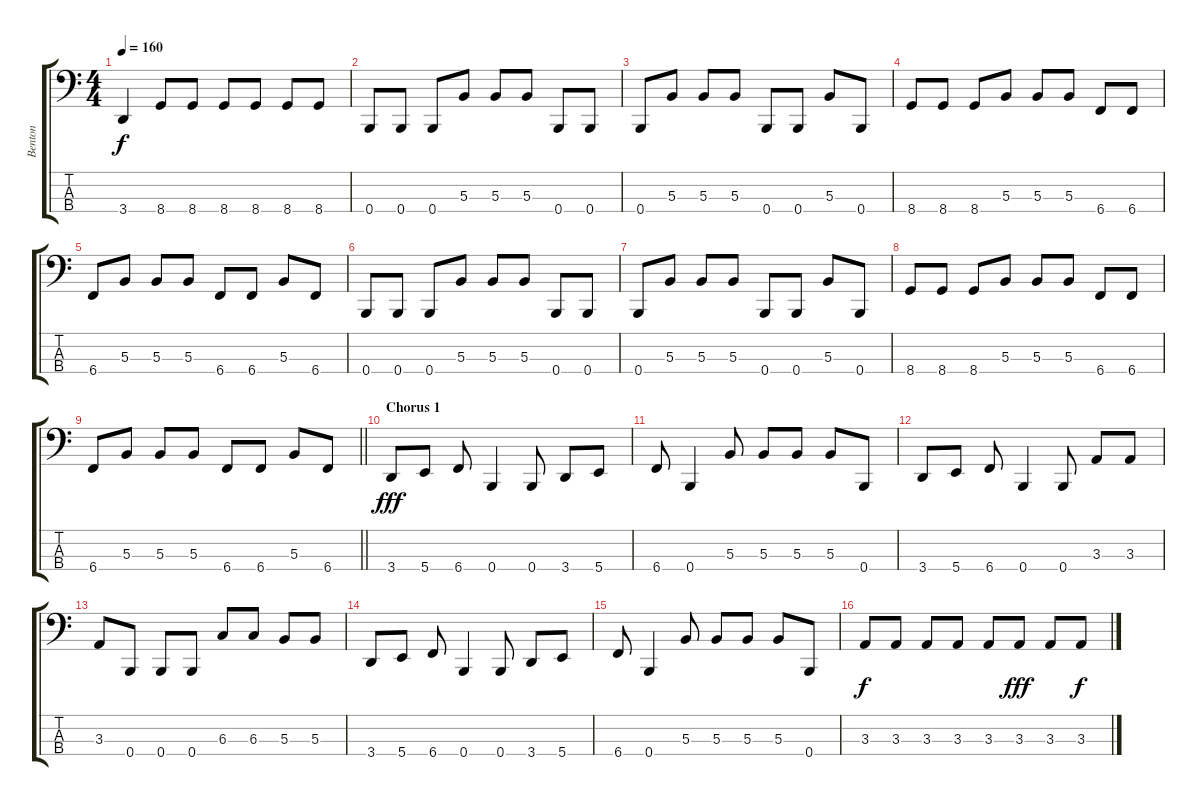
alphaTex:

\track ("Benton" "Benton") {instrument electricbassfinger}
\staff {score tabs}
\tuning (E2 B1 Gb1 B0) {hide}
\ts (4 4)
\tempo 160
\clef f4
\ks c
3.4.4{dy f} 8.4.8 8.4.8 8.4.8 8.4.8 8.4.8 8.4.8 |
0.4.8 0.4.8 0.4.8 5.3.8 5.3.8 5.3.8 0.4.8 0.4.8 |
0.4.8 5.3.8 5.3.8 5.3.8 0.4.8 0.4.8 5.3.8 0.4.8 |
8.4.8 8.4.8 8.4.8 5.3.8 5.3.8 5.3.8 6.4.8 6.4.8 |
6.4.8 5.3.8 5.3.8 5.3.8 6.4.8 6.4.8 5.3.8 6.4.8 |
0.4.8 0.4.8 0.4.8 5.3.8 5.3.8 5.3.8 0.4.8 0.4.8 |
0.4.8 5.3.8 5.3.8 5.3.8 0.4.8 0.4.8 5.3.8 0.4.8 |
8.4.8 8.4.8 8.4.8 5.3.8 5.3.8 5.3.8 6.4.8 6.4.8 |
\barLineRight lightlight
6.4.8 5.3.8 5.3.8 5.3.8 6.4.8 6.4.8 5.3.8 6.4.8 |
\section ("" "Chorus 1")
3.4.8{dy fff} 5.4.8 6.4.8 0.4.4 0.4.8 3.4.8 5.4.8 |
6.4.8 0.4.4 5.3.8 5.3.8 5.3.8 5.3.8 0.4.8 |
3.4.8 5.4.8 6.4.8 0.4.4 0.4.8 3.3.8 3.3.8 |
3.3.8 0.4.8 0.4.8 0.4.8 6.3.8 6.3.8 5.3.8 5.3.8 |
3.4.8 5.4.8 6.4.8 0.4.4 0.4.8 3.4.8 5.4.8 |
6.4.8 0.4.4 5.3.8 5.3.8 5.3.8 5.3.8 0.4.8 |
3.3.8{dy f} 3.3.8 3.3.8 3.3.8 3.3.8 3.3.8{dy fff} 3.3.8 3.3.8{dy f}
